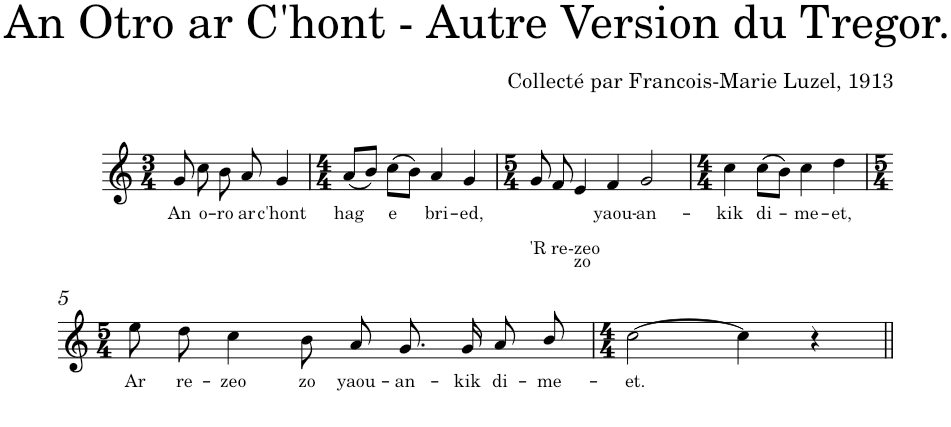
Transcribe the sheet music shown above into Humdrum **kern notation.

**kern	**text
*part1	*part1
*staff1	*staff1
*I"Piano	*
*I'Pno	*
*clefG2	*
*k[]	*
*M3/4	*
=1	=1
!	!LO:LY:b
*^	*
8g/	8ryy	An
!	!	!LO:LY:b
4ryy	8cc\	o-
!	!	!LO:LY:b
.	8b\	-ro
!	!	!LO:LY:b
8a/	4.ryy	ar
!	!	!LO:LY:b
4g/	.	c'hont
*v	*v	*
=2	=2
*M4/4	*
!	!LO:LY:b
(<8a/L	hag
8b/J)	.
!	!LO:LY:b
(>8cc\L	e
8b\J)	.
!	!LO:LY:b
4a/	bri-
!	!LO:LY:b
4g/	-ed,
=3	=3
*M5/4	*
!LO:TX:b:t='R re-zeo	!
8g/	.
8f/	.
!LO:TX:b:t=zo	!
4e/	.
!	!LO:LY:b
4f/	yaou-
!	!LO:LY:b
2g/	-an-
=4	=4
*M4/4	*
!	!LO:LY:b
4cc\	-kik
!	!LO:LY:b
(>8cc\L	di-
8b\J)	.
!	!LO:LY:b
4cc\	-me-
!	!LO:LY:b
4dd\	-et,
!!LO:LB:g=z
=5	=5
*M5/4	*
!	!LO:LY:b
8ee\	Ar
!	!LO:LY:b
8dd\	re-
!	!LO:LY:b
4cc\	-zeo
!	!LO:LY:b
8b\	zo
!	!LO:LY:b
8a/	yaou-
!	!LO:LY:b
8.g/	-an-
!	!LO:LY:b
16g/	-kik
!	!LO:LY:b
8a/	di-
!	!LO:LY:b
8b/	-me-
=6	=6
*M4/4	*
!	!LO:LY:b
[2cc\	-et.
4cc\]	.
4r	.
=||	=||
*-	*-
